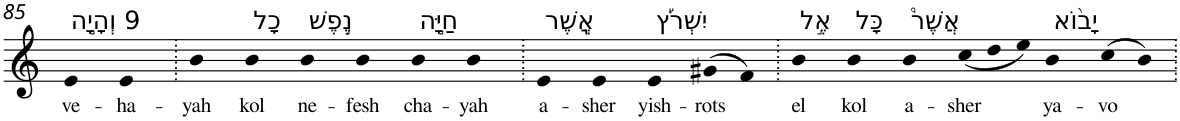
**kern	**text
*part1	*part1
*staff1	*staff1
*I"Piano	*
*I'Pno	*
!!LO:PB:g=z
*clefG2	*
*k[]	*
=85	=85
!LO:TX:a:t=9 וְהָיָ֣ה	!
!	!LO:LY:b
4e	ve-
!	!LO:LY:b
4e	-ha-
=86.	=86.
!	!LO:LY:b
4b	-yah
!LO:TX:a:t=כָל	!
!	!LO:LY:b
4b	kol
!LO:TX:a:t=נֶ֣פֶשׁ	!
!	!LO:LY:b
4b	ne-
!	!LO:LY:b
4b	-fesh
!LO:TX:a:t=חַיָּ֣ה	!
!	!LO:LY:b
4b	cha-
!	!LO:LY:b
4b	-yah
=87.	=87.
!LO:TX:a:t=אֲֽשֶׁר	!
!	!LO:LY:b
4e	a-
!	!LO:LY:b
4e	-sher
!LO:TX:a:t=יִשְׁרֹ֡ץ	!
!	!LO:LY:b
4e	yish-
!	!LO:LY:b
(>8g#X	-rots
8f)	.
=88.	=88.
!LO:TX:a:t=אֶ֣ל	!
!	!LO:LY:b
4b	el
!LO:TX:a:t=כָּל	!
!	!LO:LY:b
4b	kol
!LO:TX:a:t=אֲשֶׁר֩	!
!	!LO:LY:b
4b	a-
*Xtuplet	*
!	!LO:LY:b
(<12cc	-sher
12dd	.
12ee)	.
!LO:TX:a:t=יָב֨וֹא	!
!	!LO:LY:b
4b	ya-
!	!LO:LY:b
(>8cc	-vo
8b)	.
=.	=.
*-	*-
